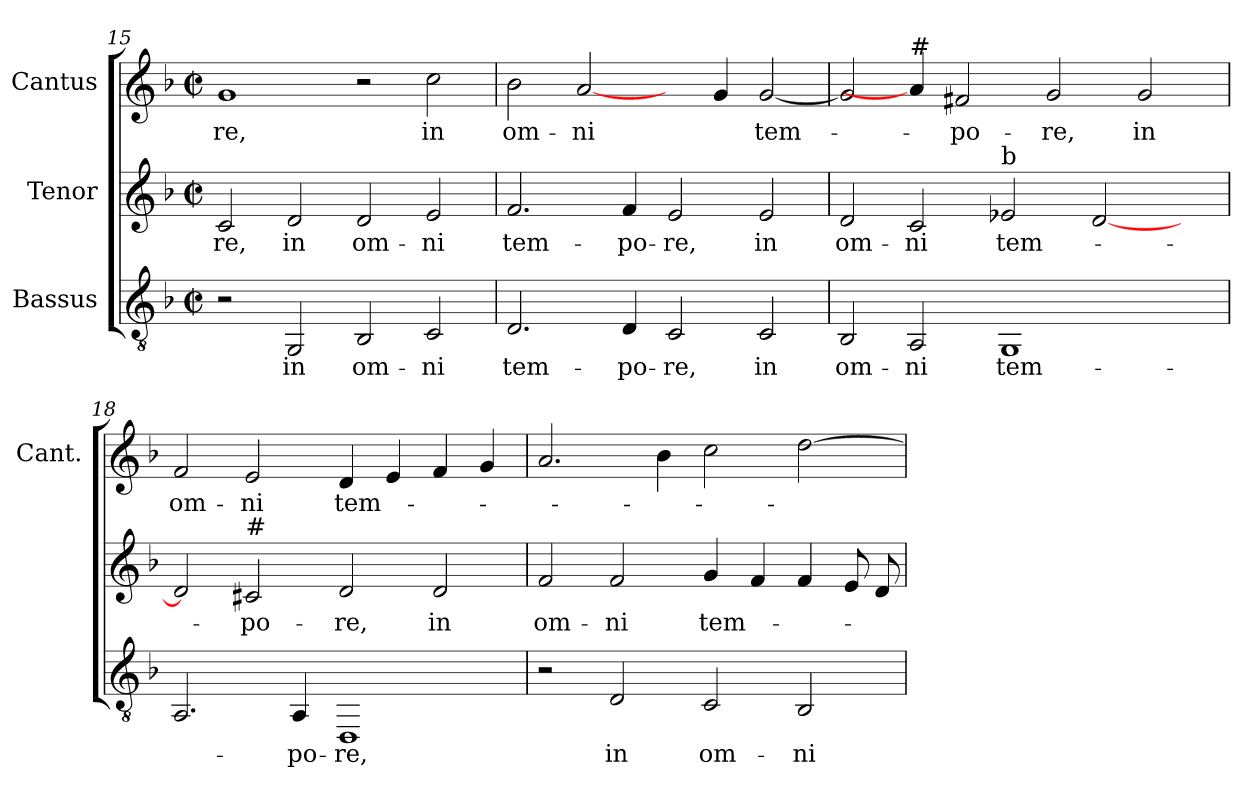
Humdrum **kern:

**kern	**text	**kern	**text	**kern	**text
*part3	*part3	*part2	*part2	*part1	*part1
*staff3	*staff3	*staff2	*staff2	*staff1	*staff1
*I"Bassus	*	*I"Tenor	*	*I"Cantus	*
*	*	*	*	*I'Cant.	*
!!LO:LB:g=z
*clefGv2	*	*clefG2	*	*clefG2	*
*k[b-]	*	*k[b-]	*	*k[b-]	*
*F:	*	*F:	*	*F:	*
*M2/2	*	*M2/2	*	*M2/2	*
*met(c|)	*	*met(c|)	*	*met(c|)	*
=15	=15	=15	=15	=15	=15
!	!	!	!LO:LY:b:color=#000000	!	!
!	!	!	!	!	!LO:LY:b:color=#000000
2r	.	2ci/	-re,	1gi	-re,
!	!LO:LY:b:color=#000000	!	!	!	!
!	!	!	!LO:LY:b:color=#000000	!	!
2GGi/	in	2di/	in	.	.
!	!LO:LY:b:color=#000000	!	!	!	!
!	!	!	!LO:LY:b:color=#000000	!	!
2BB-i/	om-	2di/	om-	2r	.
!	!LO:LY:b:color=#000000	!	!	!	!
!	!	!	!LO:LY:b:color=#000000	!	!
!	!	!	!	!	!LO:LY:b:color=#000000
2Ci/	-ni	2ei/	-ni	2cci\	in
=16	=16	=16	=16	=16	=16
!	!LO:LY:b:color=#000000	!	!	!	!
!	!	!	!LO:LY:b:color=#000000	!	!
!	!	!	!	!	!LO:LY:b:color=#000000
2.Di/	tem-	2.fi/	tem-	2b-i\	om-
!	!	!	!	!	!LO:LY:b:color=#000000
.	.	.	.	[2ai/	-ni
!	!LO:LY:b:color=#000000	!	!	!	!
!	!	!	!LO:LY:b:color=#000000	!	!
4Di/	-po-	4fi/	-po-	.	.
!	!LO:LY:b:color=#000000	!	!	!	!
!	!	!	!LO:LY:b:color=#000000	!	!
2Ci/	-re,	2ei/	-re,	4ryy	.
.	.	.	.	4gi/	.
!	!LO:LY:b:color=#000000	!	!	!	!
!	!	!	!LO:LY:b:color=#000000	!	!
!	!	!	!	!	!LO:LY:b:color=#000000
2Ci/	in	2ei/	in	[<2gi/	tem-
=17	=17	=17	=17	=17	=17
!	!LO:LY:b:color=#000000	!	!	!	!
!	!	!	!LO:LY:b:color=#000000	!	!
2BB-i/	om-	2di/	om-	2gi/]	.
!	!LO:LY:b:color=#000000	!	!	!	!
!	!	!	!	!LO:TX:a:t=#	!
!	!	!	!LO:LY:b:color=#000000	!	!
2AAi/	-ni	2ci/	-ni	4ai/]	.
!	!	!	!	!	!LO:LY:b:color=#000000
.	.	.	.	2f#i/	-po-
!	!LO:LY:b:color=#000000	!	!	!	!
!	!	!LO:TX:a:t=b	!	!	!
!	!	!	!LO:LY:b:color=#000000	!	!
1GGi	tem-	2e-i/	tem-	.	.
!	!	!	!	!	!LO:LY:b:color=#000000
.	.	.	.	2gi/	-re,
.	.	[<2di/	.	.	.
!	!	!	!	!	!LO:LY:b:color=#000000
.	.	.	.	2gi/	in
4ryy	.	4ryy	.	.	.
=18	=18	=18	=18	=18	=18
!	!	!	!	!	!LO:LY:b:color=#000000
2.AAi/	.	2di/]	.	2fi/	om-
!	!	!	!LO:LY:b:color=#000000	!	!
!	!	!LO:TX:a:t=#	!	!	!
!	!	!	!	!	!LO:LY:b:color=#000000
.	.	2c#i/	-po-	2ei/	-ni
!	!LO:LY:b:color=#000000	!	!	!	!
4AAi/	-po-	.	.	.	.
!	!LO:LY:b:color=#000000	!	!	!	!
!	!	!	!LO:LY:b:color=#000000	!	!
!	!	!	!	!	!LO:LY:b:color=#000000
1DDi	-re,	2di/	-re,	4di/	tem-
.	.	.	.	4ei/	.
!	!	!	!LO:LY:b:color=#000000	!	!
.	.	2di/	in	4fi/	.
.	.	.	.	4gi/	.
!!LO:LB:g=z
=19	=19	=19	=19	=19	=19
!	!	!	!LO:LY:b:color=#000000	!	!
2r	.	2fi/	om-	2.ai/	.
!	!LO:LY:b:color=#000000	!	!	!	!
!	!	!	!LO:LY:b:color=#000000	!	!
2Di/	in	2fi/	-ni	.	.
.	.	.	.	4b-i\	.
!	!LO:LY:b:color=#000000	!	!	!	!
!	!	!	!LO:LY:b:color=#000000	!	!
2Ci/	om-	4gi/	tem-	2cci\	.
.	.	4fi/	.	.	.
!	!LO:LY:b:color=#000000	!	!	!	!
2BB-i/	-ni	4fi/	.	[>2ddi\	.
.	.	8ei/	.	.	.
.	.	8di/	.	.	.
=	=	=	=	=	=
*-	*-	*-	*-	*-	*-
